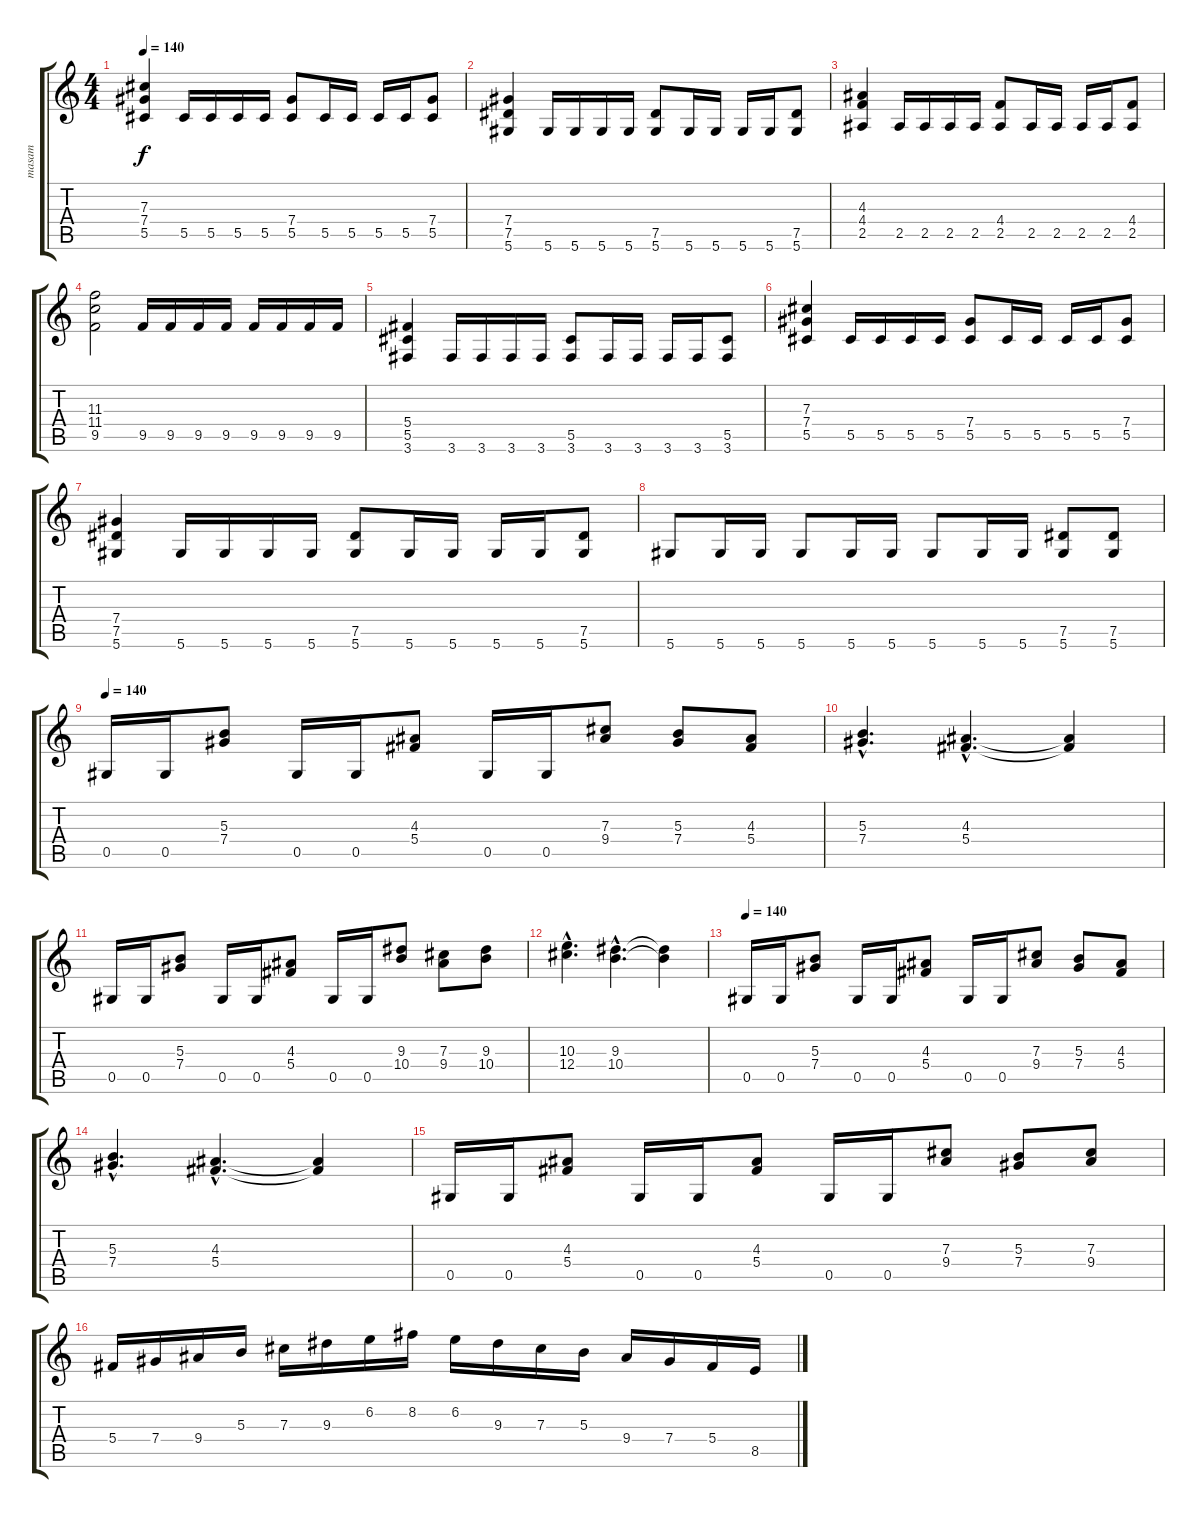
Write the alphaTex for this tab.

\track ("masam" "masam") {instrument distortionguitar}
\staff {score tabs}
\tuning (Eb4 Bb3 Gb3 Db3 Ab2 Eb2) {hide}
\ts (4 4)
\tempo 140
\clef g2
\ks aminor
(7.3 7.4 5.5).4{dy f} 5.5.16 5.5.16 5.5.16 5.5.16 (7.4 5.5).8 5.5.16 5.5.16 5.5.16 5.5.16 (7.4 5.5).8 |
(7.4 7.5 5.6).4 5.6.16 5.6.16 5.6.16 5.6.16 (7.5 5.6).8 5.6.16 5.6.16 5.6.16 5.6.16 (7.5 5.6).8 |
(4.3 4.4 2.5).4 2.5.16 2.5.16 2.5.16 2.5.16 (4.4 2.5).8 2.5.16 2.5.16 2.5.16 2.5.16 (4.4 2.5).8 |
(11.3 11.4 9.5).2 9.5.16 9.5.16 9.5.16 9.5.16 9.5.16 9.5.16 9.5.16 9.5.16 |
(5.4 5.5 3.6).4 3.6.16 3.6.16 3.6.16 3.6.16 (5.5 3.6).8 3.6.16 3.6.16 3.6.16 3.6.16 (5.5 3.6).8 |
(7.3 7.4 5.5).4 5.5.16 5.5.16 5.5.16 5.5.16 (7.4 5.5).8 5.5.16 5.5.16 5.5.16 5.5.16 (7.4 5.5).8 |
(7.4 7.5 5.6).4 5.6.16 5.6.16 5.6.16 5.6.16 (7.5 5.6).8 5.6.16 5.6.16 5.6.16 5.6.16 (7.5 5.6).8 |
5.6.8 5.6.16 5.6.16 5.6.8 5.6.16 5.6.16 5.6.8 5.6.16 5.6.16 (7.5 5.6).8 (7.5 5.6).8 |
\tempo 140
0.5.16 0.5.16 (5.3 7.4).8 0.5.16 0.5.16 (4.3 5.4).8 0.5.16 0.5.16 (7.3 9.4).8 (5.3 7.4).8 (4.3 5.4).8 |
(5.3{hac} 7.4{hac}).4{d} (4.3{hac} 5.4{hac}).4{d} (4.3{t} 5.4{t}).4 |
0.5.16 0.5.16 (5.3 7.4).8 0.5.16 0.5.16 (4.3 5.4).8 0.5.16 0.5.16 (9.3 10.4).8 (7.3 9.4).8 (9.3 10.4).8 |
(10.3{hac} 12.4{hac}).4{d} (9.3{hac} 10.4{hac}).4{d} (9.3{t} 10.4{t}).4 |
\tempo 140
0.5.16 0.5.16 (5.3 7.4).8 0.5.16 0.5.16 (4.3 5.4).8 0.5.16 0.5.16 (7.3 9.4).8 (5.3 7.4).8 (4.3 5.4).8 |
(5.3{hac} 7.4{hac}).4{d} (4.3{hac} 5.4{hac}).4{d} (4.3{t} 5.4{t}).4 |
0.5.16 0.5.16 (4.3 5.4).8 0.5.16 0.5.16 (4.3 5.4).8 0.5.16 0.5.16 (7.3 9.4).8 (5.3 7.4).8 (7.3 9.4).8 |
5.4.16 7.4.16 9.4.16 5.3.16 7.3.16 9.3.16 6.2.16 8.2.16 6.2.16 9.3.16 7.3.16 5.3.16 9.4.16 7.4.16 5.4.16 8.5.16
